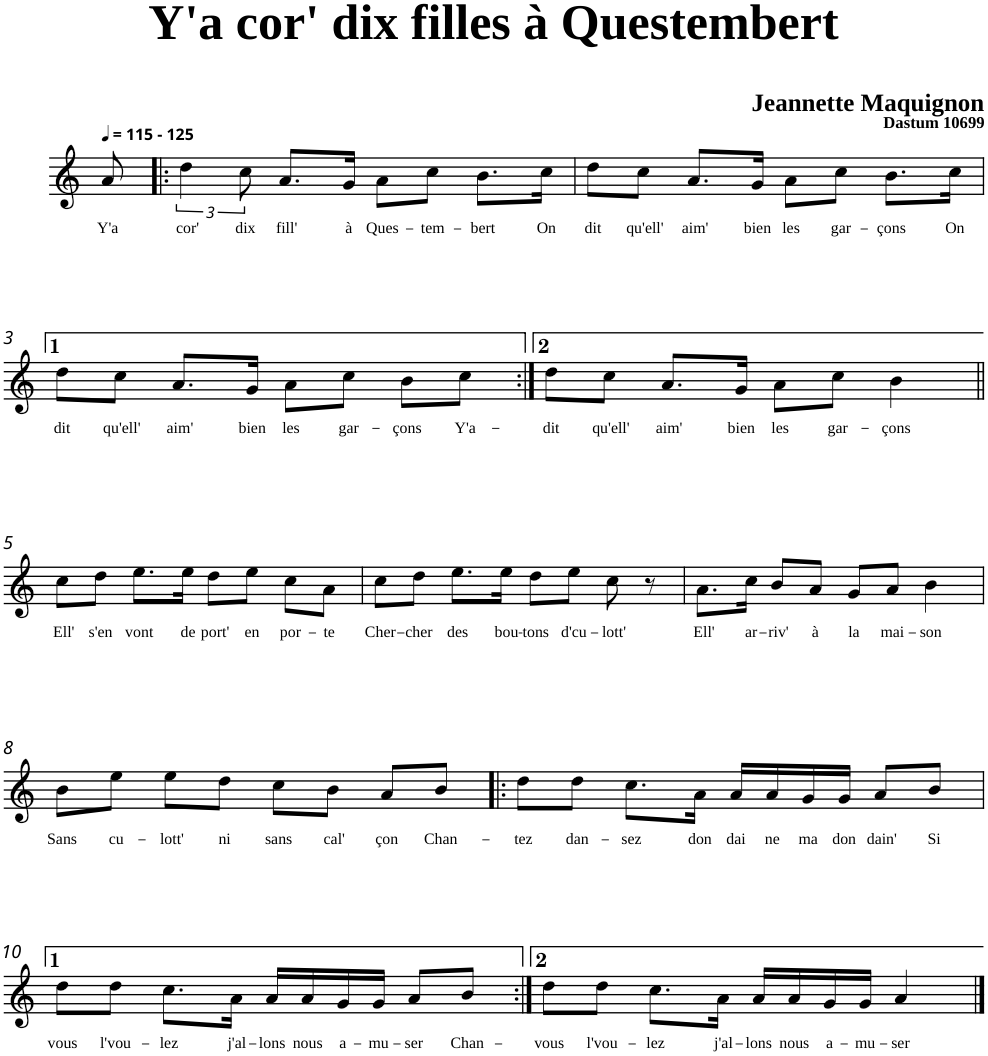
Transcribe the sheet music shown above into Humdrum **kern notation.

**kern	**text
*part1	*part1
*staff1	*staff1
*clefG2	*
*k[]	*
=	=
!LO:TX:a:B:t=- 125	!
!	!LO:LY:b
8a/	Y'a
=1!|:	=1!|:
!	!LO:LY:b
6dd\	cor'
!	!LO:LY:b
12cc\	dix
!	!LO:LY:b
8.a/L	fill'
!	!LO:LY:b
16g/Jk	à
!	!LO:LY:b
8a\L	Ques-
!	!LO:LY:b
8cc\J	-tem-
!	!LO:LY:b
8.b\L	-bert
!	!LO:LY:b
16cc\Jk	On
=2	=2
!	!LO:LY:b
8dd\L	dit
!	!LO:LY:b
8cc\J	qu'ell'
!	!LO:LY:b
8.a/L	aim'
!	!LO:LY:b
16g/Jk	bien
!	!LO:LY:b
8a\L	les
!	!LO:LY:b
8cc\J	gar-
!	!LO:LY:b
8.b\L	-çons
!	!LO:LY:b
16cc\Jk	On
!!LO:LB:g=z
=3	=3
!	!LO:LY:b
8dd\L	dit
!	!LO:LY:b
8cc\J	qu'ell'
!	!LO:LY:b
8.a/L	aim'
!	!LO:LY:b
16g/Jk	bien
!	!LO:LY:b
8a\L	les
!	!LO:LY:b
8cc\J	gar-
!	!LO:LY:b
8b\L	-çons
!	!LO:LY:b
8cc\J	Y'a-
=4:|!	=4:|!
!	!LO:LY:b
8dd\L	-dit
!	!LO:LY:b
8cc\J	qu'ell'
!	!LO:LY:b
8.a/L	aim'
!	!LO:LY:b
16g/Jk	bien
!	!LO:LY:b
8a\L	les
!	!LO:LY:b
8cc\J	gar-
!	!LO:LY:b
4b\	-çons
!!LO:LB:g=z
=5||	=5||
!	!LO:LY:b
8cc\L	Ell'
!	!LO:LY:b
8dd\J	s'en
!	!LO:LY:b
8.ee\L	vont
!	!LO:LY:b
16ee\Jk	de
!	!LO:LY:b
8dd\L	port'
!	!LO:LY:b
8ee\J	en
!	!LO:LY:b
8cc\L	por-
!	!LO:LY:b
8a\J	-te
=6	=6
!	!LO:LY:b
8cc\L	Cher-
!	!LO:LY:b
8dd\J	-cher
!	!LO:LY:b
8.ee\L	des
!	!LO:LY:b
16ee\Jk	bou-
!	!LO:LY:b
8dd\L	-tons
!	!LO:LY:b
8ee\J	d'cu-
!	!LO:LY:b
8cc\	-lott'
8r	.
=7	=7
!	!LO:LY:b
8.a\L	Ell'
!	!LO:LY:b
16cc\Jk	ar-
!	!LO:LY:b
8b/L	-riv'
!	!LO:LY:b
8a/J	à
!	!LO:LY:b
8g/L	la
!	!LO:LY:b
8a/J	mai-
!	!LO:LY:b
4b\	-son
!!LO:LB:g=z
=8	=8
!	!LO:LY:b
8b\L	Sans
!	!LO:LY:b
8ee\J	cu-
!	!LO:LY:b
8ee\L	-lott'
!	!LO:LY:b
8dd\J	ni
!	!LO:LY:b
8cc\L	sans
!	!LO:LY:b
8b\J	cal'
!	!LO:LY:b
8a/L	çon
!	!LO:LY:b
8b/J	Chan-
=9!|:	=9!|:
!	!LO:LY:b
8dd\L	-tez
!	!LO:LY:b
8dd\J	dan-
!	!LO:LY:b
8.cc\L	-sez
!	!LO:LY:b
16a\Jk	don
!	!LO:LY:b
16a/LL	dai
!	!LO:LY:b
16a/	ne
!	!LO:LY:b
16g/	ma
!	!LO:LY:b
16g/JJ	don
!	!LO:LY:b
8a/L	dain'
!	!LO:LY:b
8b/J	Si
!!LO:LB:g=z
=10	=10
!	!LO:LY:b
8dd\L	vous
!	!LO:LY:b
8dd\J	l'vou-
!	!LO:LY:b
8.cc\L	-lez
!	!LO:LY:b
16a\Jk	j'al-
!	!LO:LY:b
16a/LL	-lons
!	!LO:LY:b
16a/	nous
!	!LO:LY:b
16g/	a-
!	!LO:LY:b
16g/JJ	-mu-
!	!LO:LY:b
8a/L	-ser
!	!LO:LY:b
8b/J	Chan-
=11:|!	=11:|!
!	!LO:LY:b
8dd\L	-vous
!	!LO:LY:b
8dd\J	l'vou-
!	!LO:LY:b
8.cc\L	-lez
!	!LO:LY:b
16a\Jk	j'al-
!	!LO:LY:b
16a/LL	-lons
!	!LO:LY:b
16a/	nous
!	!LO:LY:b
16g/	a-
!	!LO:LY:b
16g/JJ	-mu-
!	!LO:LY:b
4a/	-ser
==	==
*-	*-
